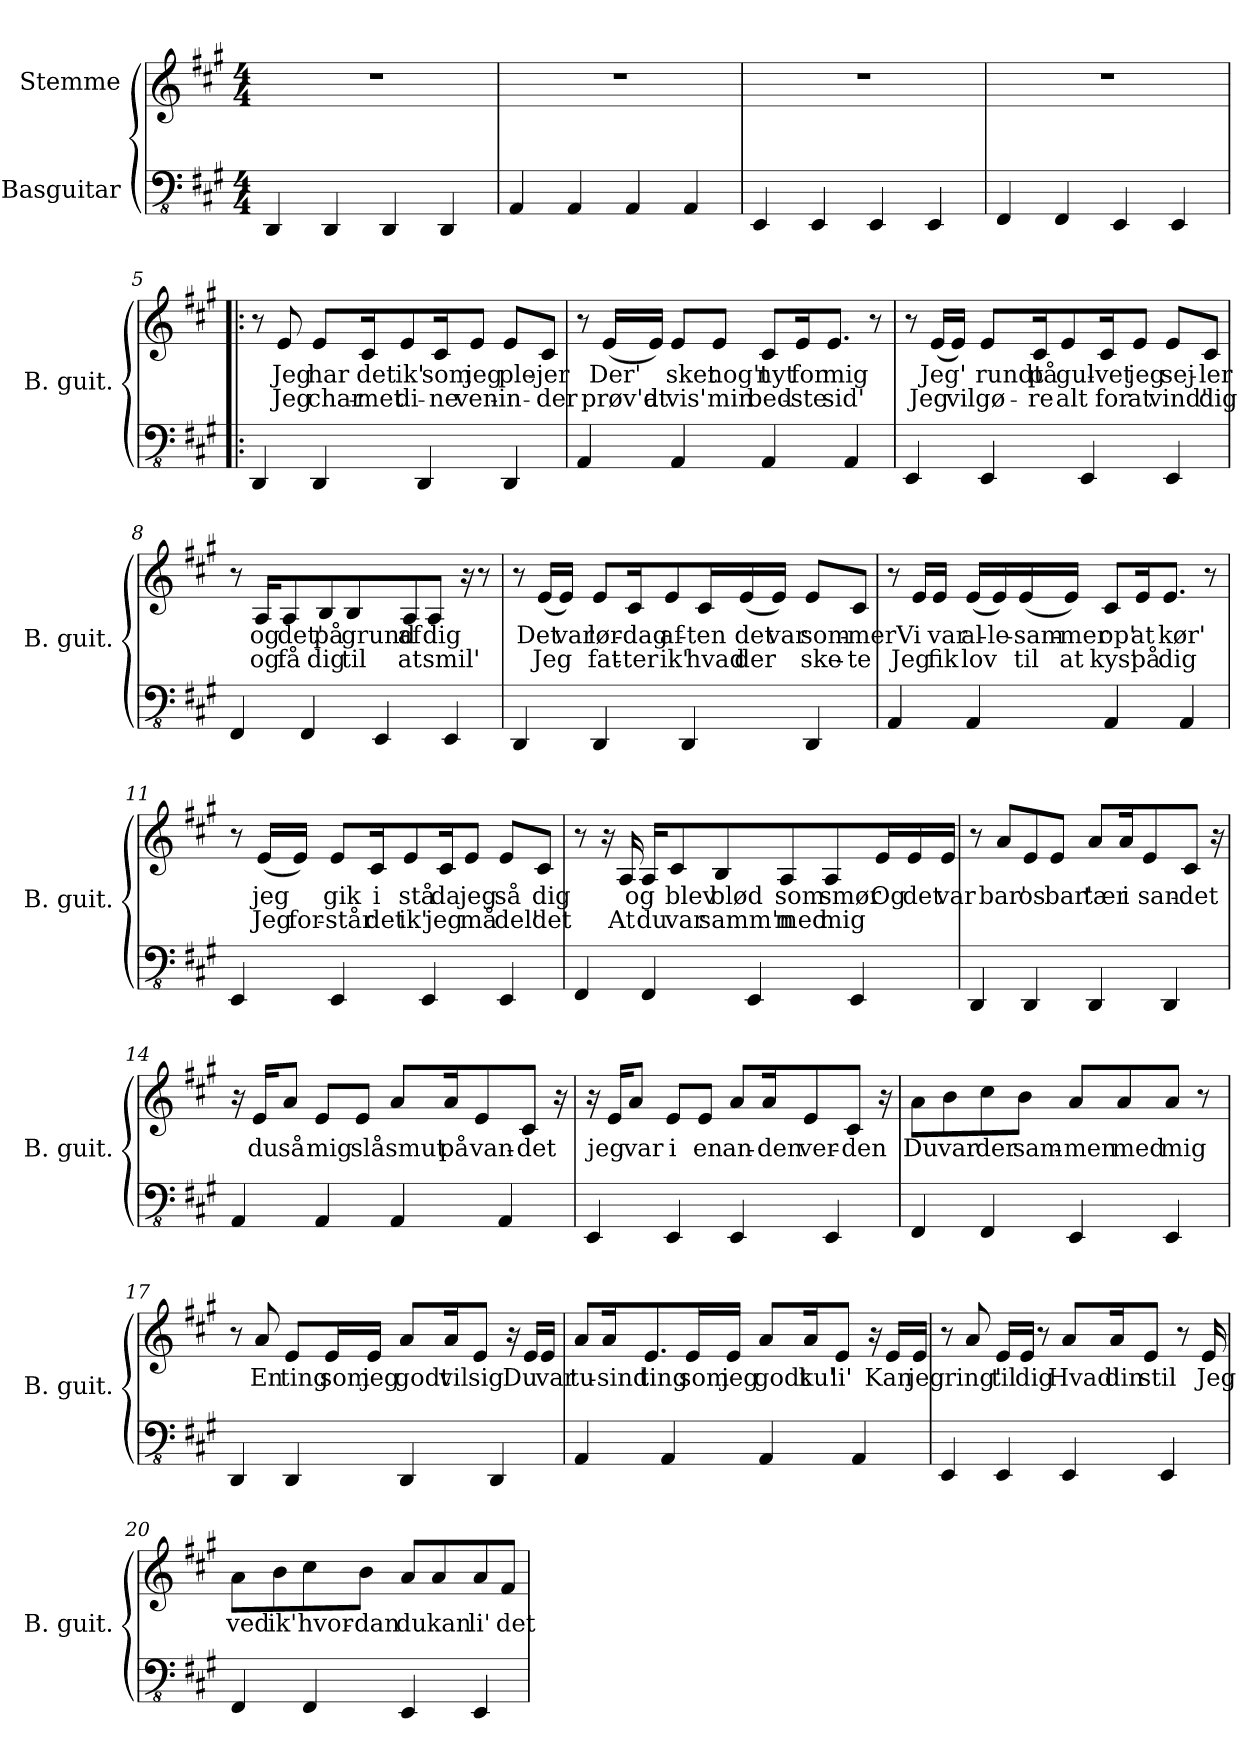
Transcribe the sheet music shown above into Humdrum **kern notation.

**kern	**kern	**text	**text
*part2	*part1	*part1	*part1
*staff2	*staff1	*staff1	*staff1
*I"Basguitar	*I"Stemme	*	*
*I'B. guit.	*	*	*
*clefFv4	*clefG2	*	*
*k[f#c#g#]	*k[f#c#g#]	*	*
*M4/4	*M4/4	*	*
=1	=1	=1	=1
4DDD/	1r	.	.
4DDD/	.	.	.
4DDD/	.	.	.
4DDD/	.	.	.
=2	=2	=2	=2
4AAA/	1r	.	.
4AAA/	.	.	.
4AAA/	.	.	.
4AAA/	.	.	.
=3	=3	=3	=3
4EEE/	1r	.	.
4EEE/	.	.	.
4EEE/	.	.	.
4EEE/	.	.	.
=4	=4	=4	=4
4FFF#/	1r	.	.
4FFF#/	.	.	.
4EEE/	.	.	.
4EEE/	.	.	.
=5!|:	=5!|:	=5!|:	=5!|:
4DDD/	8r	.	.
!	!	!LO:LY:b	!LO:LY:b
.	8e/	Jeg	Jeg
!	!	!LO:LY:b	!LO:LY:b
4DDD/	8e/L	har	char-
!	!	!LO:LY:b	!LO:LY:b
.	16c#/K	det	-met
!	!	!LO:LY:b	!LO:LY:b
.	8e/	ik'	di-
4DDD/	.	.	.
!	!	!LO:LY:b	!LO:LY:b
.	16c#/K	som	-ne
!	!	!LO:LY:b	!LO:LY:b
.	8e/J	jeg	ven-
!	!	!LO:LY:b	!LO:LY:b
4DDD/	8e/L	ple-	-in-
!	!	!LO:LY:b	!LO:LY:b
.	8c#/J	-jer	-der
!!LO:LB:g=z
=6	=6	=6	=6
4AAA/	8r	.	.
!	!	!LO:LY:b	!LO:LY:b
.	(<16e/LL	Der'	prøv'd
!	!	!	!LO:LY:b
.	16e/JJ)	.	at
!	!	!LO:LY:b	!LO:LY:b
4AAA/	8e/L	sket	vis'
!	!	!LO:LY:b	!LO:LY:b
.	8e/J	nog't	min
!	!	!LO:LY:b	!LO:LY:b
4AAA/	8c#/L	nyt	bed-
!	!	!LO:LY:b	!LO:LY:b
.	16e/K	for	-ste
!	!	!LO:LY:b	!LO:LY:b
.	8.e/J	mig	sid'
4AAA/	.	.	.
.	8r	.	.
=7	=7	=7	=7
4EEE/	8r	.	.
!	!	!LO:LY:b	!LO:LY:b
.	(<16e/LL	Jeg'	Jeg
!	!	!	!LO:LY:b
.	16e/JJ)	.	vil
!	!	!LO:LY:b	!LO:LY:b
4EEE/	8e/L	rundt	gø-
!	!	!LO:LY:b	!LO:LY:b
.	16c#/K	på	-re
!	!	!LO:LY:b	!LO:LY:b
.	8e/	gul-	alt
4EEE/	.	.	.
!	!	!LO:LY:b	!LO:LY:b
.	16c#/K	-vet	for
!	!	!LO:LY:b	!LO:LY:b
.	8e/J	jeg	at
!	!	!LO:LY:b	!LO:LY:b
4EEE/	8e/L	sej-	vind'
!	!	!LO:LY:b	!LO:LY:b
.	8c#/J	-ler	dig
!!LO:LB:g=z
=8	=8	=8	=8
4FFF#/	8r	.	.
!	!	!LO:LY:b	!LO:LY:b
.	16A/KL	og	og
!	!	!LO:LY:b	!LO:LY:b
.	8A/	det'	få
4FFF#/	.	.	.
!	!	!LO:LY:b	!LO:LY:b
.	8B/	på	dig
!	!	!LO:LY:b	!LO:LY:b
.	8B/	grund	til
4EEE/	.	.	.
!	!	!LO:LY:b	!LO:LY:b
.	8A/	af	at
!	!	!LO:LY:b	!LO:LY:b
.	8A/J	dig	smil'
4EEE/	.	.	.
.	16r	.	.
.	8r	.	.
=9	=9	=9	=9
4DDD/	8r	.	.
!	!	!LO:LY:b	!LO:LY:b
.	(<16e/LL	Det	Jeg
!	!	!LO:LY:b	!
.	16e/JJ)	var	.
!	!	!LO:LY:b	!LO:LY:b
4DDD/	8e/L	lør-	fat-
!	!	!LO:LY:b	!LO:LY:b
.	16c#/K	-dag	-ter
!	!	!LO:LY:b	!LO:LY:b
.	8e/	af-	ik'
4DDD/	.	.	.
!	!	!LO:LY:b	!LO:LY:b
.	16c#/L	-ten	hvad
!	!	!LO:LY:b	!LO:LY:b
.	(<16e/	det	der
!	!	!LO:LY:b	!
.	16e/JJ)	var	.
!	!	!LO:LY:b	!LO:LY:b
4DDD/	8e/L	som-	ske-
!	!	!LO:LY:b	!LO:LY:b
.	8c#/J	-mer	-te
!!LO:LB:g=z
=10	=10	=10	=10
4AAA/	8r	.	.
!	!	!LO:LY:b	!LO:LY:b
.	16e/LL	Vi	Jeg
!	!	!LO:LY:b	!LO:LY:b
.	16e/JJ	var	fik
!	!	!LO:LY:b	!LO:LY:b
4AAA/	(<16e/LL	al-	lov
!	!	!LO:LY:b	!
.	16e/)	-le-	.
!	!	!LO:LY:b	!LO:LY:b
.	(<16e/	-sam-	til
!	!	!LO:LY:b	!LO:LY:b
.	16e/JJ)	-mer	at
!	!	!LO:LY:b	!LO:LY:b
4AAA/	8c#/L	op'	kys'
!	!	!LO:LY:b	!LO:LY:b
.	16e/K	at	på
!	!	!LO:LY:b	!LO:LY:b
.	8.e/J	kør'	dig
4AAA/	.	.	.
.	8r	.	.
=11	=11	=11	=11
4EEE/	8r	.	.
!	!	!LO:LY:b	!LO:LY:b
.	(<16e/LL	jeg	Jeg
!	!	!	!LO:LY:b
.	16e/JJ)	.	for-
!	!	!LO:LY:b	!LO:LY:b
4EEE/	8e/L	gik	-står
!	!	!LO:LY:b	!LO:LY:b
.	16c#/K	i	det
!	!	!LO:LY:b	!LO:LY:b
.	8e/	stå	ik'
4EEE/	.	.	.
!	!	!LO:LY:b	!LO:LY:b
.	16c#/K	da	jeg
!	!	!LO:LY:b	!LO:LY:b
.	8e/J	jeg	må
!	!	!LO:LY:b	!LO:LY:b
4EEE/	8e/L	så	del'
!	!	!LO:LY:b	!LO:LY:b
.	8c#/J	dig	det
!!LO:LB:g=z
=12	=12	=12	=12
4FFF#/	8r	.	.
.	16r	.	.
!	!	!	!LO:LY:b
.	16A/	.	At
!	!	!LO:LY:b	!LO:LY:b
4FFF#/	16A/KL	og	du
!	!	!LO:LY:b	!LO:LY:b
.	8c#/	blev	var
!	!	!LO:LY:b	!LO:LY:b
.	8B/	blød	samm'n
4EEE/	.	.	.
!	!	!LO:LY:b	!LO:LY:b
.	8A/	som	med
!	!	!LO:LY:b	!LO:LY:b
.	8A/	smør	mig
4EEE/	.	.	.
!	!	!LO:LY:b	!
.	16e/L	Og	.
!	!	!LO:LY:b	!
.	16e/	det	.
!	!	!LO:LY:b	!
.	16e/JJ	var	.
=13	=13	=13	=13
4DDD/	8r	.	.
!	!	!LO:LY:b	!
.	8a/L	bar'	.
!	!	!LO:LY:b	!
4DDD/	8e/	os	.
!	!	!LO:LY:b	!
.	8e/J	bar'	.
!	!	!LO:LY:b	!
4DDD/	8a/L	tær	.
!	!	!LO:LY:b	!
.	16a/K	i	.
!	!	!LO:LY:b	!
.	8e/	san-	.
4DDD/	.	.	.
!	!	!LO:LY:b	!
.	8c#/J	-det	.
.	16r	.	.
!!LO:LB:g=z
=14	=14	=14	=14
4AAA/	16r	.	.
!	!	!LO:LY:b	!
.	16e/KL	du	.
!	!	!LO:LY:b	!
.	8a/J	så	.
!	!	!LO:LY:b	!
4AAA/	8e/L	mig	.
!	!	!LO:LY:b	!
.	8e/J	slå	.
!	!	!LO:LY:b	!
4AAA/	8a/L	smut	.
!	!	!LO:LY:b	!
.	16a/K	på	.
!	!	!LO:LY:b	!
.	8e/	van-	.
4AAA/	.	.	.
!	!	!LO:LY:b	!
.	8c#/J	-det	.
.	16r	.	.
=15	=15	=15	=15
4EEE/	16r	.	.
!	!	!LO:LY:b	!
.	16e/KL	jeg	.
!	!	!LO:LY:b	!
.	8a/J	var	.
!	!	!LO:LY:b	!
4EEE/	8e/L	i	.
!	!	!LO:LY:b	!
.	8e/J	en	.
!	!	!LO:LY:b	!
4EEE/	8a/L	an-	.
!	!	!LO:LY:b	!
.	16a/K	-den	.
!	!	!LO:LY:b	!
.	8e/	ver-	.
4EEE/	.	.	.
!	!	!LO:LY:b	!
.	8c#/J	-den	.
.	16r	.	.
!!LO:LB:g=z
=16	=16	=16	=16
!	!	!LO:LY:b	!
4FFF#/	8a\L	Du	.
!	!	!LO:LY:b	!
.	8b\	var	.
!	!	!LO:LY:b	!
4FFF#/	8cc#\	der	.
!	!	!LO:LY:b	!
.	8b\J	sam-	.
!	!	!LO:LY:b	!
4EEE/	8a/L	-men	.
!	!	!LO:LY:b	!
.	8a/	med	.
!	!	!LO:LY:b	!
4EEE/	8a/J	mig	.
.	8r	.	.
=17	=17	=17	=17
4DDD/	8r	.	.
!	!	!LO:LY:b	!
.	8a/	En	.
!	!	!LO:LY:b	!
4DDD/	8e/L	ting	.
!	!	!LO:LY:b	!
.	16e/L	som	.
!	!	!LO:LY:b	!
.	16e/JJ	jeg	.
!	!	!LO:LY:b	!
4DDD/	8a/L	godt	.
!	!	!LO:LY:b	!
.	16a/K	vil	.
!	!	!LO:LY:b	!
.	8e/J	sig'	.
4DDD/	.	.	.
.	16r	.	.
!	!	!LO:LY:b	!
.	16e/LL	Du	.
!	!	!LO:LY:b	!
.	16e/JJ	var	.
!!LO:PB:g=z
=18	=18	=18	=18
!	!	!LO:LY:b	!
4AAA/	8a/L	tu-	.
!	!	!LO:LY:b	!
.	16a/K	-sind	.
!	!	!LO:LY:b	!
.	8.e/	ting	.
4AAA/	.	.	.
!	!	!LO:LY:b	!
.	16e/L	som	.
!	!	!LO:LY:b	!
.	16e/JJ	jeg	.
!	!	!LO:LY:b	!
4AAA/	8a/L	godt	.
!	!	!LO:LY:b	!
.	16a/K	ku'	.
!	!	!LO:LY:b	!
.	8e/J	li'	.
4AAA/	.	.	.
.	16r	.	.
!	!	!LO:LY:b	!
.	16e/LL	Kan	.
!	!	!LO:LY:b	!
.	16e/JJ	jeg	.
=19	=19	=19	=19
4EEE/	8r	.	.
!	!	!LO:LY:b	!
.	8a/	ring'	.
!	!	!LO:LY:b	!
4EEE/	16e/LL	til	.
!	!	!LO:LY:b	!
.	16e/JJ	dig	.
.	8r	.	.
!	!	!LO:LY:b	!
4EEE/	8a/L	Hvad'	.
!	!	!LO:LY:b	!
.	16a/K	din	.
!	!	!LO:LY:b	!
.	8e/J	stil	.
4EEE/	.	.	.
.	8r	.	.
!	!	!LO:LY:b	!
.	16e/	Jeg	.
!!LO:LB:g=z
=20	=20	=20	=20
!	!	!LO:LY:b	!
4FFF#/	8a\L	ved	.
!	!	!LO:LY:b	!
.	8b\	ik'	.
!	!	!LO:LY:b	!
4FFF#/	8cc#\	hvor-	.
!	!	!LO:LY:b	!
.	8b\J	-dan	.
!	!	!LO:LY:b	!
4EEE/	8a/L	du	.
!	!	!LO:LY:b	!
.	8a/	kan	.
!	!	!LO:LY:b	!
4EEE/	8a/	li'	.
!	!	!LO:LY:b	!
.	8f#/J	det	.
=	=	=	=
*-	*-	*-	*-
